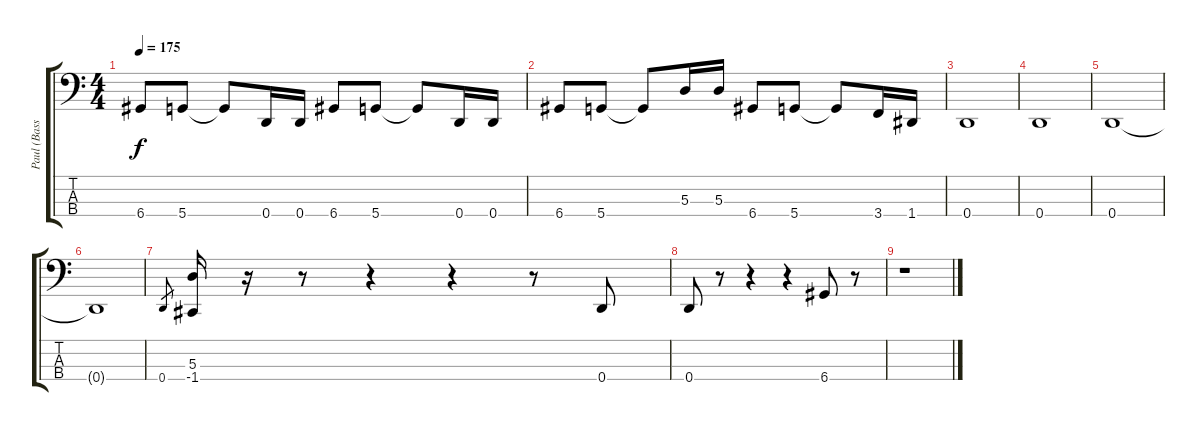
\track ("Paul (Bass)" "Paul (Bass") {instrument electricbasspick}
\staff {score tabs}
\tuning (G2 D2 A1 D1) {hide}
\ts (4 4)
\tempo 175
\clef f4
\ks c
6.4.8{dy f} 5.4.8 5.4{t}.8 0.4.16 0.4.16 6.4.8 5.4.8 5.4{t}.8 0.4.16 0.4.16 |
6.4.8 5.4.8 5.4{t}.8 5.3.16 5.3.16 6.4.8 5.4.8 5.4{t}.8 3.4.16 1.4.16 |
0.4.1 |
0.4.1 |
0.4.1 |
0.4{t}.1 |
0.4.8{gr} (5.3 -1.4).16 r.16 r.8 r.4 r.4 r.8 0.4.8 |
0.4.8 r.8 r.4 r.4 6.4.8 r.8 |
r.1
